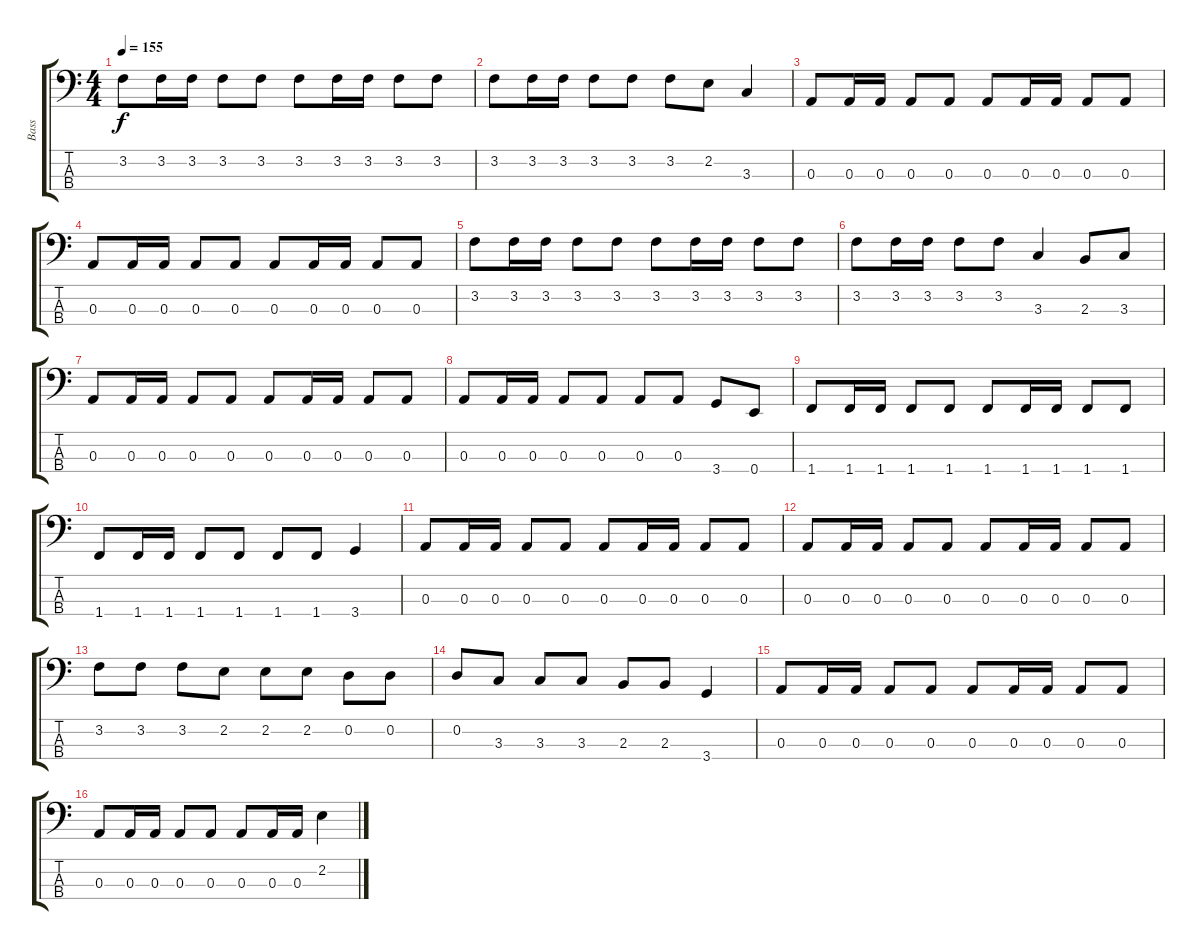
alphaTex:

\track ("Bass" "Bass") {instrument electricbassfinger}
\staff {score tabs}
\tuning (G2 D2 A1 E1) {hide}
\ts (4 4)
\tempo 155
\clef f4
\ks c
3.2.8{dy f} 3.2.16 3.2.16 3.2.8 3.2.8 3.2.8 3.2.16 3.2.16 3.2.8 3.2.8 |
3.2.8 3.2.16 3.2.16 3.2.8 3.2.8 3.2.8 2.2.8 3.3.4 |
0.3.8 0.3.16 0.3.16 0.3.8 0.3.8 0.3.8 0.3.16 0.3.16 0.3.8 0.3.8 |
0.3.8 0.3.16 0.3.16 0.3.8 0.3.8 0.3.8 0.3.16 0.3.16 0.3.8 0.3.8 |
3.2.8 3.2.16 3.2.16 3.2.8 3.2.8 3.2.8 3.2.16 3.2.16 3.2.8 3.2.8 |
3.2.8 3.2.16 3.2.16 3.2.8 3.2.8 3.3.4 2.3.8 3.3.8 |
0.3.8 0.3.16 0.3.16 0.3.8 0.3.8 0.3.8 0.3.16 0.3.16 0.3.8 0.3.8 |
0.3.8 0.3.16 0.3.16 0.3.8 0.3.8 0.3.8 0.3.8 3.4.8 0.4.8 |
1.4.8 1.4.16 1.4.16 1.4.8 1.4.8 1.4.8 1.4.16 1.4.16 1.4.8 1.4.8 |
1.4.8 1.4.16 1.4.16 1.4.8 1.4.8 1.4.8 1.4.8 3.4.4 |
0.3.8 0.3.16 0.3.16 0.3.8 0.3.8 0.3.8 0.3.16 0.3.16 0.3.8 0.3.8 |
0.3.8 0.3.16 0.3.16 0.3.8 0.3.8 0.3.8 0.3.16 0.3.16 0.3.8 0.3.8 |
3.2.8 3.2.8 3.2.8 2.2.8 2.2.8 2.2.8 0.2.8 0.2.8 |
0.2.8 3.3.8 3.3.8 3.3.8 2.3.8 2.3.8 3.4.4 |
0.3.8 0.3.16 0.3.16 0.3.8 0.3.8 0.3.8 0.3.16 0.3.16 0.3.8 0.3.8 |
0.3.8 0.3.16 0.3.16 0.3.8 0.3.8 0.3.8 0.3.16 0.3.16 2.2.4
